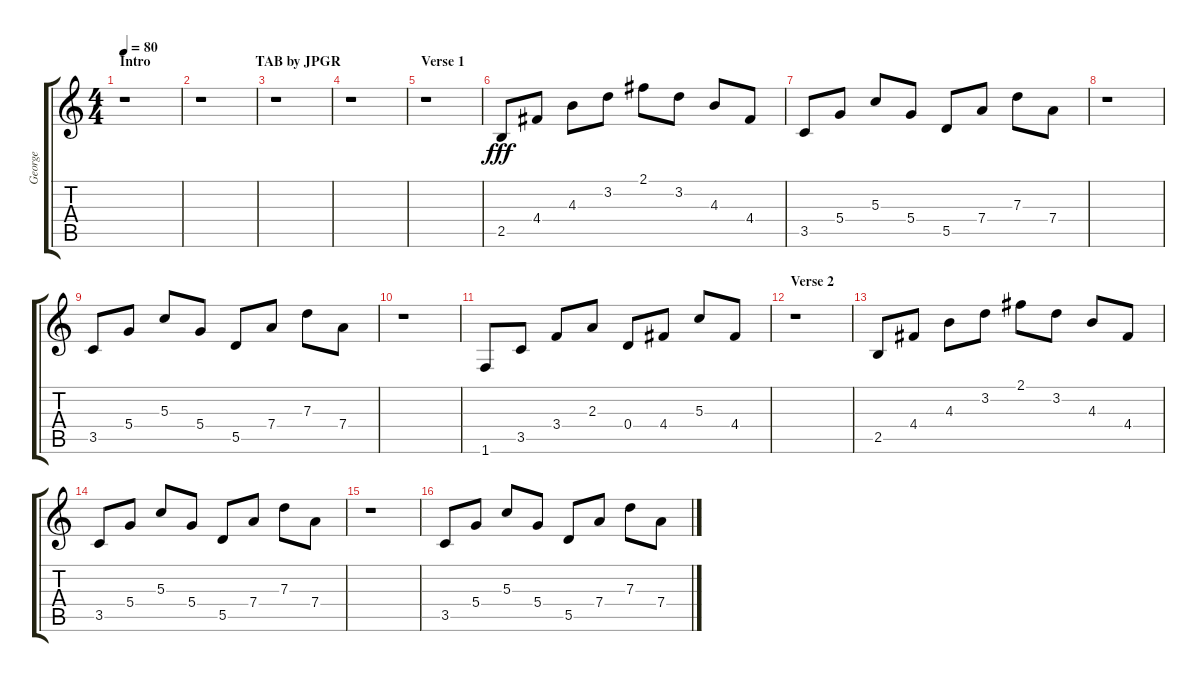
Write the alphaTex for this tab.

\track ("George" "George") {instrument overdrivenguitar}
\staff {score tabs}
\tuning (E4 B3 G3 D3 A2 E2) {hide}
\ts (4 4)
\section ("" "Intro                              TAB by JPGR")
\tempo 80
\clef g2
\ks c
r.1{dy fff instrument overdrivenguitar} |
r.1 |
r.1 |
r.1 |
\section ("" "Verse 1")
r.1 |
2.5.8 4.4.8 4.3.8 3.2.8 2.1.8 3.2.8 4.3.8 4.4.8 |
3.5.8 5.4.8 5.3.8 5.4.8 5.5.8 7.4.8 7.3.8 7.4.8 |
r.1 |
3.5.8 5.4.8 5.3.8 5.4.8 5.5.8 7.4.8 7.3.8 7.4.8 |
r.1 |
1.6.8 3.5.8 3.4.8 2.3.8 0.4.8 4.4.8 5.3.8 4.4.8 |
\section ("" "Verse 2")
r.1 |
2.5.8 4.4.8 4.3.8 3.2.8 2.1.8 3.2.8 4.3.8 4.4.8 |
3.5.8 5.4.8 5.3.8 5.4.8 5.5.8 7.4.8 7.3.8 7.4.8 |
r.1 |
3.5.8 5.4.8 5.3.8 5.4.8 5.5.8 7.4.8 7.3.8 7.4.8
